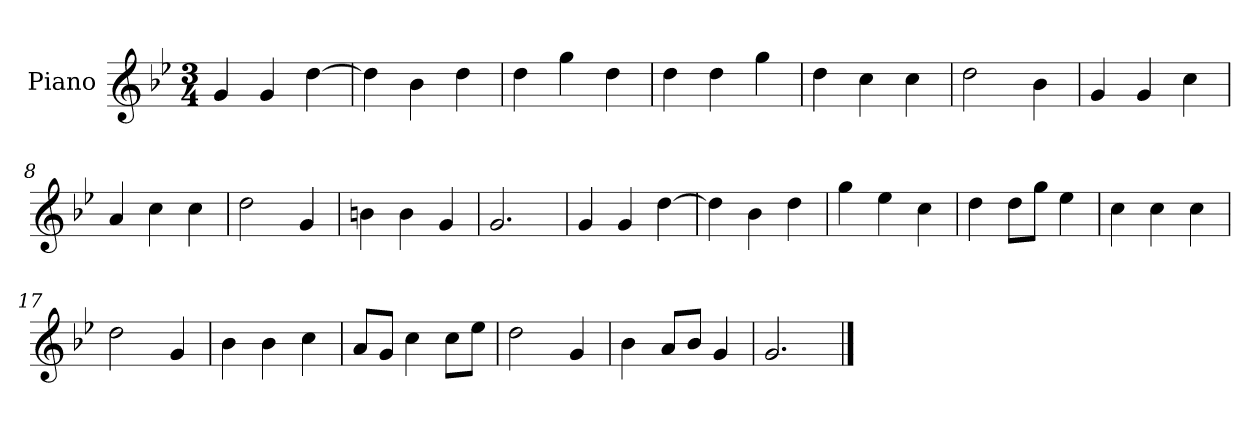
**kern
*part1
*staff1
*I"Piano
*I'P-no
*clefG2
*k[b-e-]
*M3/4
*MM177
=1
4g/
4g/
[4dd\
=2
4dd\]
4b-\
4dd\
=3
4dd\
4gg\
4dd\
=4
4dd\
4dd\
4gg\
=5
4dd\
4cc\
4cc\
=6
2dd\
4b-\
=7
4g/
4g/
4cc\
=8
4a/
4cc\
4cc\
=9
2dd\
4g/
=10
4bn\
4b\
4g/
=11
2.g/
!!LO:LB:g=z
=12
4g/
4g/
[4dd\
=13
4dd\]
4b-\
4dd\
=14
4gg\
4ee-\
4cc\
=15
4dd\
8dd\L
8gg\J
4ee-\
=16
4cc\
4cc\
4cc\
=17
2dd\
4g/
=18
4b-\
4b-\
4cc\
=19
8a/L
8g/J
4cc\
8cc\L
8ee-\J
=20
2dd\
4g/
=21
4b-\
8a/L
8b-/J
4g/
=22
2.g/
==
*-
